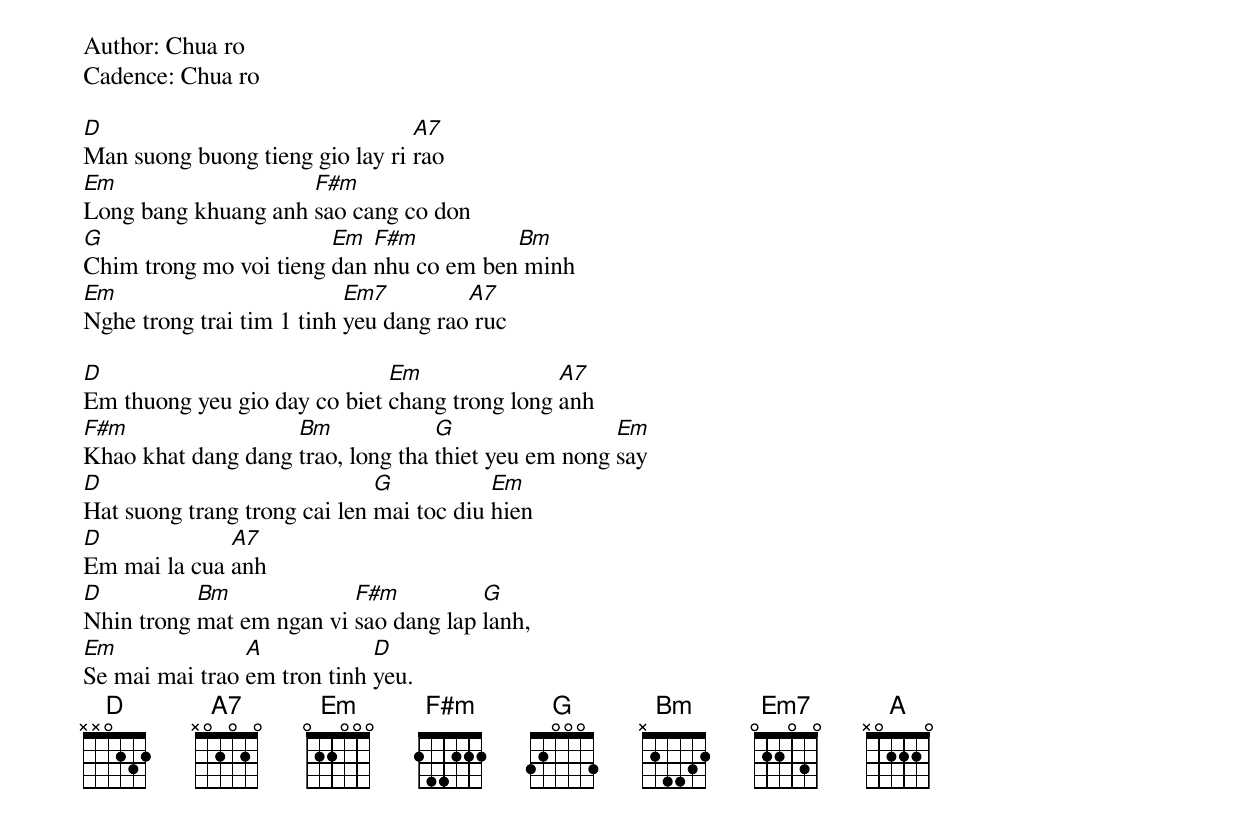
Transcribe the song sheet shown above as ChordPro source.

Author: Chua ro
Cadence: Chua ro

[D]Man suong buong tieng gio lay ri [A7]rao
[Em]Long bang khuang anh [F#m]sao cang co don
[G]Chim trong mo voi tieng [Em]dan [F#m]nhu co em ben[Bm] minh
[Em]Nghe trong trai tim 1 tinh [Em7]yeu dang rao[A7] ruc

[D]Em thuong yeu gio day co biet [Em]chang trong long [A7]anh
[F#m]Khao khat dang dang [Bm]trao, long tha [G]thiet yeu em nong [Em]say
[D]Hat suong trang trong cai len [G]mai toc diu [Em]hien
[D]Em mai la cua [A7]anh
[D]Nhin trong [Bm]mat em ngan vi [F#m]sao dang lap [G]lanh,
[Em]Se mai mai trao [A]em tron tinh [D]yeu.
